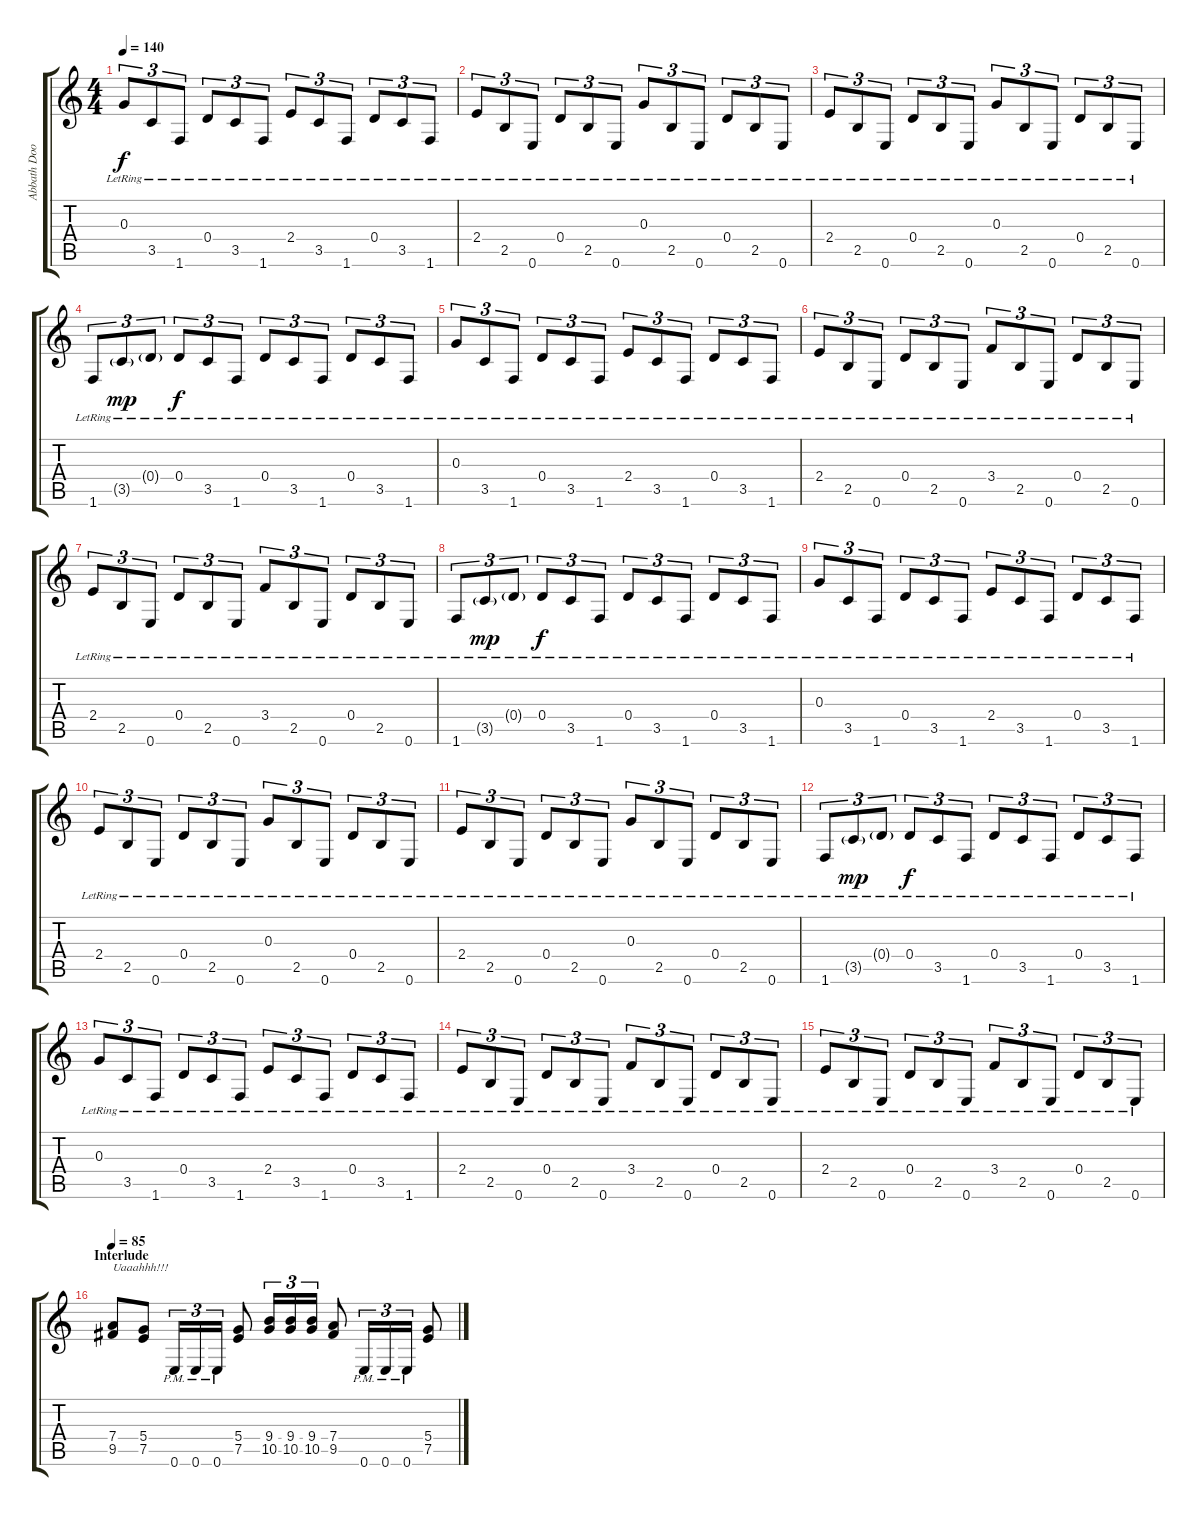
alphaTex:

\track ("Abbath Doom Occulta (Guitar)" "Abbath Doo") {instrument distortionguitar}
\staff {score tabs}
\tuning (E4 B3 G3 D3 A2 E2) {hide}
\ts (4 4)
\tempo 140
\clef g2
\ks c
0.3{lr}.8{tu (3 2) dy f} 3.5{lr}.8{tu (3 2)} 1.6{lr}.8{tu (3 2)} 0.4{lr}.8{tu (3 2)} 3.5{lr}.8{tu (3 2)} 1.6{lr}.8{tu (3 2)} 2.4{lr}.8{tu (3 2)} 3.5{lr}.8{tu (3 2)} 1.6{lr}.8{tu (3 2)} 0.4{lr}.8{tu (3 2)} 3.5{lr}.8{tu (3 2)} 1.6{lr}.8{tu (3 2)} |
2.4{lr}.8{tu (3 2)} 2.5{lr}.8{tu (3 2)} 0.6{lr}.8{tu (3 2)} 0.4{lr}.8{tu (3 2)} 2.5{lr}.8{tu (3 2)} 0.6{lr}.8{tu (3 2)} 0.3{lr}.8{tu (3 2)} 2.5{lr}.8{tu (3 2)} 0.6{lr}.8{tu (3 2)} 0.4{lr}.8{tu (3 2)} 2.5{lr}.8{tu (3 2)} 0.6{lr}.8{tu (3 2)} |
2.4{lr}.8{tu (3 2)} 2.5{lr}.8{tu (3 2)} 0.6{lr}.8{tu (3 2)} 0.4{lr}.8{tu (3 2)} 2.5{lr}.8{tu (3 2)} 0.6{lr}.8{tu (3 2)} 0.3{lr}.8{tu (3 2)} 2.5{lr}.8{tu (3 2)} 0.6{lr}.8{tu (3 2)} 0.4{lr}.8{tu (3 2)} 2.5{lr}.8{tu (3 2)} 0.6{lr}.8{tu (3 2)} |
1.6{lr}.8{tu (3 2)} 3.5{g lr}.8{tu (3 2) dy mp} 0.4{g lr}.8{tu (3 2)} 0.4{lr}.8{tu (3 2) dy f} 3.5{lr}.8{tu (3 2)} 1.6{lr}.8{tu (3 2)} 0.4{lr}.8{tu (3 2)} 3.5{lr}.8{tu (3 2)} 1.6{lr}.8{tu (3 2)} 0.4{lr}.8{tu (3 2)} 3.5{lr}.8{tu (3 2)} 1.6{lr}.8{tu (3 2)} |
0.3{lr}.8{tu (3 2)} 3.5{lr}.8{tu (3 2)} 1.6{lr}.8{tu (3 2)} 0.4{lr}.8{tu (3 2)} 3.5{lr}.8{tu (3 2)} 1.6{lr}.8{tu (3 2)} 2.4{lr}.8{tu (3 2)} 3.5{lr}.8{tu (3 2)} 1.6{lr}.8{tu (3 2)} 0.4{lr}.8{tu (3 2)} 3.5{lr}.8{tu (3 2)} 1.6{lr}.8{tu (3 2)} |
2.4{lr}.8{tu (3 2)} 2.5{lr}.8{tu (3 2)} 0.6{lr}.8{tu (3 2)} 0.4{lr}.8{tu (3 2)} 2.5{lr}.8{tu (3 2)} 0.6{lr}.8{tu (3 2)} 3.4{lr}.8{tu (3 2)} 2.5{lr}.8{tu (3 2)} 0.6{lr}.8{tu (3 2)} 0.4{lr}.8{tu (3 2)} 2.5{lr}.8{tu (3 2)} 0.6{lr}.8{tu (3 2)} |
2.4{lr}.8{tu (3 2)} 2.5{lr}.8{tu (3 2)} 0.6{lr}.8{tu (3 2)} 0.4{lr}.8{tu (3 2)} 2.5{lr}.8{tu (3 2)} 0.6{lr}.8{tu (3 2)} 3.4{lr}.8{tu (3 2)} 2.5{lr}.8{tu (3 2)} 0.6{lr}.8{tu (3 2)} 0.4{lr}.8{tu (3 2)} 2.5{lr}.8{tu (3 2)} 0.6{lr}.8{tu (3 2)} |
1.6{lr}.8{tu (3 2)} 3.5{g lr}.8{tu (3 2) dy mp} 0.4{g lr}.8{tu (3 2)} 0.4{lr}.8{tu (3 2) dy f} 3.5{lr}.8{tu (3 2)} 1.6{lr}.8{tu (3 2)} 0.4{lr}.8{tu (3 2)} 3.5{lr}.8{tu (3 2)} 1.6{lr}.8{tu (3 2)} 0.4{lr}.8{tu (3 2)} 3.5{lr}.8{tu (3 2)} 1.6{lr}.8{tu (3 2)} |
0.3{lr}.8{tu (3 2)} 3.5{lr}.8{tu (3 2)} 1.6{lr}.8{tu (3 2)} 0.4{lr}.8{tu (3 2)} 3.5{lr}.8{tu (3 2)} 1.6{lr}.8{tu (3 2)} 2.4{lr}.8{tu (3 2)} 3.5{lr}.8{tu (3 2)} 1.6{lr}.8{tu (3 2)} 0.4{lr}.8{tu (3 2)} 3.5{lr}.8{tu (3 2)} 1.6{lr}.8{tu (3 2)} |
2.4{lr}.8{tu (3 2)} 2.5{lr}.8{tu (3 2)} 0.6{lr}.8{tu (3 2)} 0.4{lr}.8{tu (3 2)} 2.5{lr}.8{tu (3 2)} 0.6{lr}.8{tu (3 2)} 0.3{lr}.8{tu (3 2)} 2.5{lr}.8{tu (3 2)} 0.6{lr}.8{tu (3 2)} 0.4{lr}.8{tu (3 2)} 2.5{lr}.8{tu (3 2)} 0.6{lr}.8{tu (3 2)} |
2.4{lr}.8{tu (3 2)} 2.5{lr}.8{tu (3 2)} 0.6{lr}.8{tu (3 2)} 0.4{lr}.8{tu (3 2)} 2.5{lr}.8{tu (3 2)} 0.6{lr}.8{tu (3 2)} 0.3{lr}.8{tu (3 2)} 2.5{lr}.8{tu (3 2)} 0.6{lr}.8{tu (3 2)} 0.4{lr}.8{tu (3 2)} 2.5{lr}.8{tu (3 2)} 0.6{lr}.8{tu (3 2)} |
1.6{lr}.8{tu (3 2)} 3.5{g lr}.8{tu (3 2) dy mp} 0.4{g lr}.8{tu (3 2)} 0.4{lr}.8{tu (3 2) dy f} 3.5{lr}.8{tu (3 2)} 1.6{lr}.8{tu (3 2)} 0.4{lr}.8{tu (3 2)} 3.5{lr}.8{tu (3 2)} 1.6{lr}.8{tu (3 2)} 0.4{lr}.8{tu (3 2)} 3.5{lr}.8{tu (3 2)} 1.6{lr}.8{tu (3 2)} |
0.3{lr}.8{tu (3 2)} 3.5{lr}.8{tu (3 2)} 1.6{lr}.8{tu (3 2)} 0.4{lr}.8{tu (3 2)} 3.5{lr}.8{tu (3 2)} 1.6{lr}.8{tu (3 2)} 2.4{lr}.8{tu (3 2)} 3.5{lr}.8{tu (3 2)} 1.6{lr}.8{tu (3 2)} 0.4{lr}.8{tu (3 2)} 3.5{lr}.8{tu (3 2)} 1.6{lr}.8{tu (3 2)} |
2.4{lr}.8{tu (3 2)} 2.5{lr}.8{tu (3 2)} 0.6{lr}.8{tu (3 2)} 0.4{lr}.8{tu (3 2)} 2.5{lr}.8{tu (3 2)} 0.6{lr}.8{tu (3 2)} 3.4{lr}.8{tu (3 2)} 2.5{lr}.8{tu (3 2)} 0.6{lr}.8{tu (3 2)} 0.4{lr}.8{tu (3 2)} 2.5{lr}.8{tu (3 2)} 0.6{lr}.8{tu (3 2)} |
2.4{lr}.8{tu (3 2)} 2.5{lr}.8{tu (3 2)} 0.6{lr}.8{tu (3 2)} 0.4{lr}.8{tu (3 2)} 2.5{lr}.8{tu (3 2)} 0.6{lr}.8{tu (3 2)} 3.4{lr}.8{tu (3 2)} 2.5{lr}.8{tu (3 2)} 0.6{lr}.8{tu (3 2)} 0.4{lr}.8{tu (3 2)} 2.5{lr}.8{tu (3 2)} 0.6{lr}.8{tu (3 2)} |
\section ("" "Interlude")
\tempo 85
(7.4 9.5).8{txt "Uaaahhh!!!" volume 13 balance 2 instrument distortionguitar} (5.4 7.5).8 0.6{pm}.16{tu (3 2)} 0.6{pm}.16{tu (3 2)} 0.6{pm}.16{tu (3 2)} (5.4 7.5).8 (9.4 10.5).16{tu (3 2)} (9.4 10.5).16{tu (3 2)} (9.4 10.5).16{tu (3 2)} (7.4 9.5).8 0.6{pm}.16{tu (3 2)} 0.6{pm}.16{tu (3 2)} 0.6{pm}.16{tu (3 2)} (5.4 7.5).8
